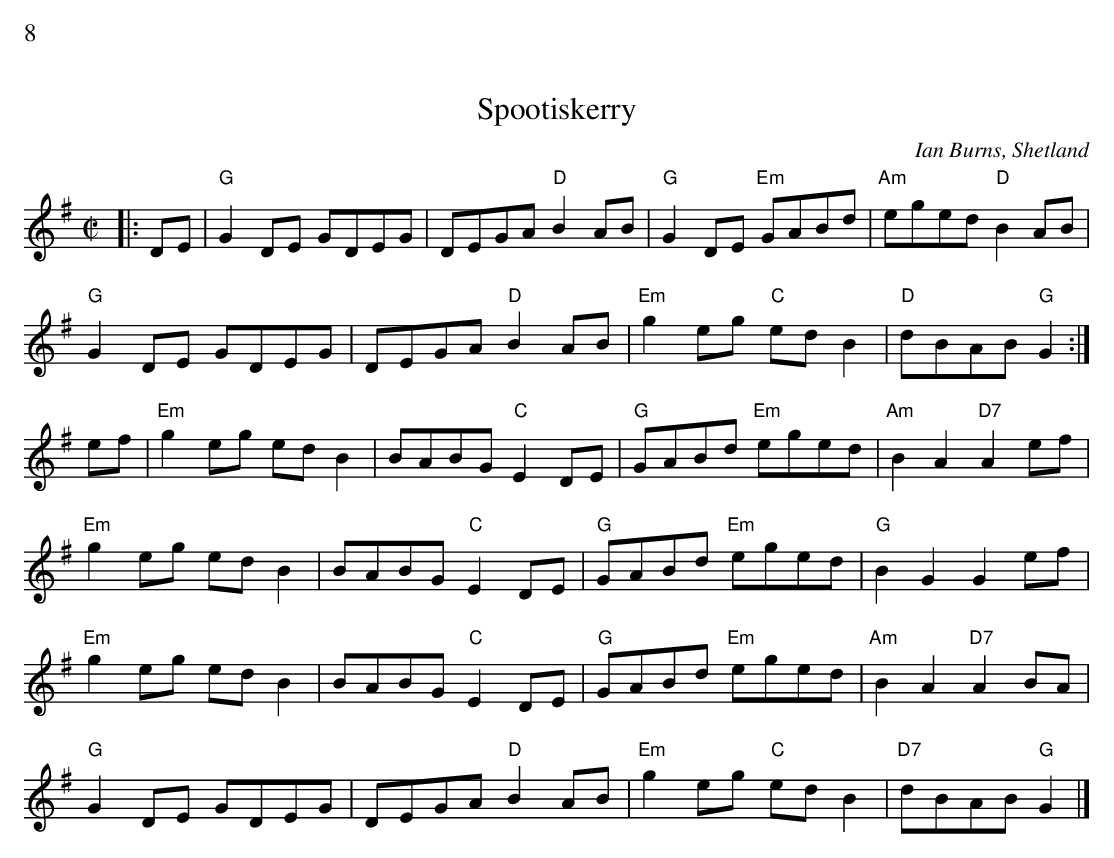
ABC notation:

X:1
%%text 8
T:Spootiskerry
C:Ian Burns, Shetland
M:C|
L:1/8
K:Gmaj
|:DE|"G"G2 DE GDEG|DEGA "D"B2 AB|"G"G2 DE "Em"GABd|"Am"eged "D"B2 AB|
"G"G2 DE GDEG|DEGA "D"B2 AB|"Em"g2 eg "C"edB2|"D"dBAB "G"G2:|
ef|"Em"g2 eg ed B2|BABG "C"E2 DE|"G"GABd "Em"eged|"Am"B2 A2 "D7"A2 ef|
"Em"g2 eg ed B2|BABG "C"E2 DE|"G"GABd "Em"eged|"G"B2 G2 G2 ef|
"Em"g2 eg ed B2|BABG"C" E2 DE|"G"GABd "Em"eged|"Am"B2 A2 "D7"A2 BA|
"G"G2 DE GDEG|DEGA "D"B2 AB|"Em"g2 eg "C"edB2|"D7"dBAB "G"G2|]
